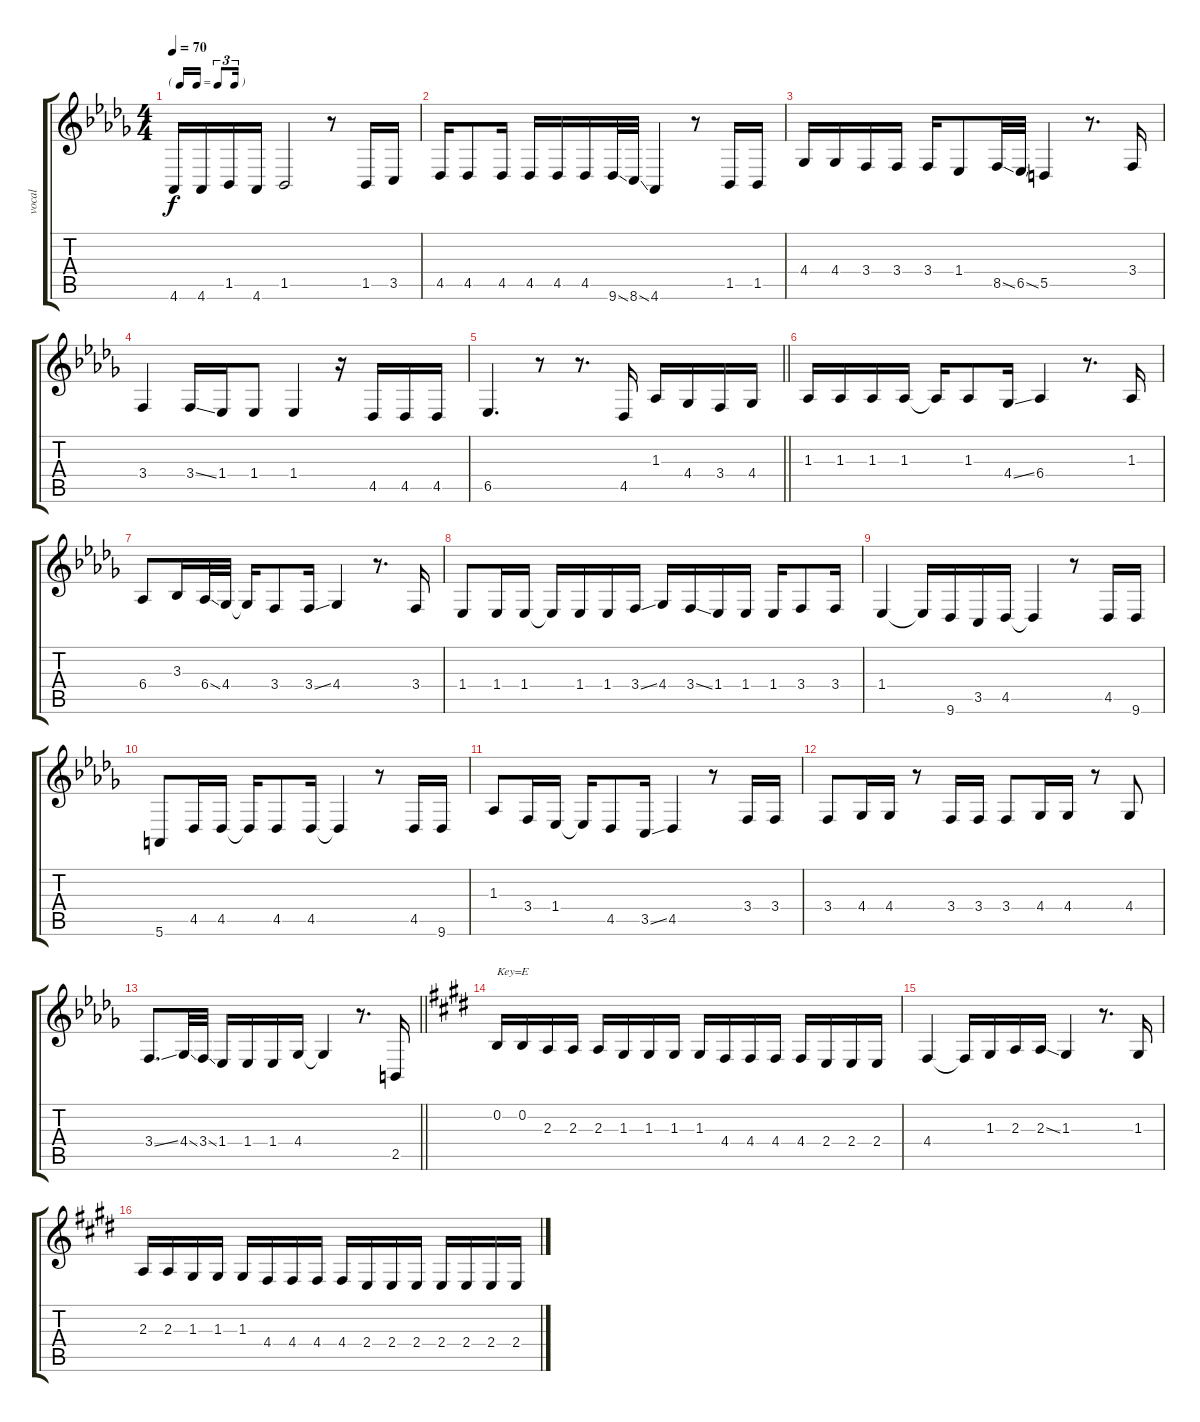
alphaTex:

\track ("vocal" "vocal") {instrument lead6voice}
\staff {score tabs}
\tuning (E4 B3 G3 D3 A2 E2) {hide}
\ts (4 4)
\tf triplet16th
\tempo 70
\clef g2
\ks db
4.6.16{dy f} 4.6.16 1.5.16 4.6.16 1.5.2 r.8 1.5.16 3.5.16 |
4.5.16 4.5.8 4.5.16 4.5.16 4.5.16 4.5.16 9.6{ss}.32 8.6{ss}.32 4.6.4 r.8 1.5.16 1.5.16 |
4.4.16 4.4.16 3.4.16 3.4.16 3.4.16 1.4.8 8.5{ss}.32 6.5{ss}.32 5.5.4 r.8{d} 3.4.16 |
3.4.4 3.4{ss}.16 1.4.16 1.4.8 1.4.4 r.16 4.5.16 4.5.16 4.5.16 |
\barLineRight lightlight
6.5.4{d} r.8 r.8{d} 4.5.16 1.3.16 4.4.16 3.4.16 4.4.16 |
\section ("" "")
1.3.16 1.3.16 1.3.16 1.3.16 1.3{t}.16 1.3.8 4.4{ss}.16 6.4.4 r.8{d} 1.3.16 |
6.4.8 3.3.16 6.4{ss}.32 4.4.32 4.4{t}.16 3.4.8 3.4{ss}.16 4.4.4 r.8{d} 3.4.16 |
1.4.8 1.4.16 1.4.16 1.4{t}.16 1.4.16 1.4.16 3.4{ss}.16 4.4.16 3.4{ss}.16 1.4.16 1.4.16 1.4.16 3.4.8 3.4.16 |
1.4.4 1.4{t}.16 9.6.16 3.5.16 4.5.16 4.5{t}.4 r.8 4.5.16 9.6.16 |
5.6.8 4.5.16 4.5.16 4.5{t}.16 4.5.8 4.5.16 4.5{t}.4 r.8 4.5.16 9.6.16 |
1.3.8 3.4.16 1.4.16 1.4{t}.16 4.5.8 3.5{ss}.16 4.5.4 r.8 3.4.16 3.4.16 |
3.4.8 4.4.16 4.4.16 r.8 3.4.16 3.4.16 3.4.8 4.4.16 4.4.16 r.8 4.4.8 |
\barLineRight lightlight
3.4{ss}.8{d} 4.4{ss}.32 3.4{ss}.32 1.4.16 1.4.16 1.4.16 4.4.16 4.4{t}.4 r.8{d} 2.5.16 |
\section ("" "")
\ks e
0.2.16{txt "Key=E"} 0.2.16 2.3.16 2.3.16 2.3.16 1.3.16 1.3.16 1.3.16 1.3.16 4.4.16 4.4.16 4.4.16 4.4.16 2.4.16 2.4.16 2.4.16 |
4.4.4 4.4{t}.16 1.3.16 2.3.16 2.3{ss}.16 1.3.4 r.8{d} 1.3.16 |
2.3.16 2.3.16 1.3.16 1.3.16 1.3.16 4.4.16 4.4.16 4.4.16 4.4.16 2.4.16 2.4.16 2.4.16 2.4.16 2.4.16 2.4.16 2.4.16
